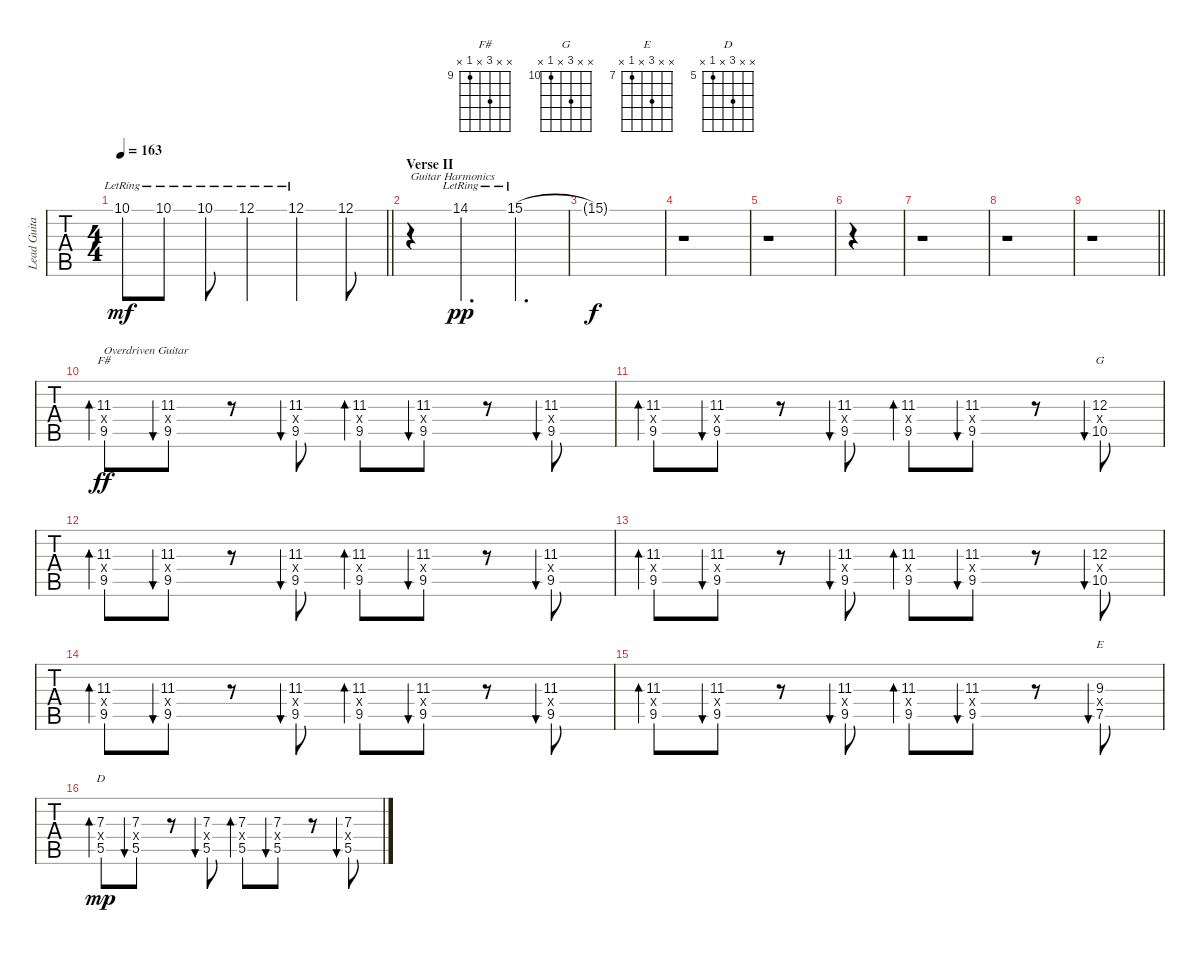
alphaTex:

\track ("Lead Guitar" "Lead Guita") {instrument overdrivenguitar}
\staff {tabs}
\tuning (E4 B3 G3 D3 A2 E2) {hide}
\chord ("F#" x x 11 x 9 x) {firstfret 9}
\chord ("G" x x 12 x 10 x) {firstfret 10}
\chord ("E" x x 9 x 7 x) {firstfret 7}
\chord ("D" x x 7 x 5 x) {firstfret 5}
\ts (4 4)
\tempo 163
\clef g2
\barLineRight lightlight
\ks c
10.1{lr}.8{dy mf} 10.1{lr}.8 10.1{lr}.8 12.1{lr}.4 12.1{lr}.4 12.1.8 |
\section ("" "Verse II")
r.4{txt "Guitar Harmonics" instrument guitarharmonics} 14.1{lr}.4{d dy pp} 15.1{lr}.4{d} |
15.1{t}.1{dy f} |
r.1 |
r.1 |
|
r.1 |
r.1 |
\barLineRight lightlight
r.1 |
(11.3 11.4{x} 9.5).8{bd 30 ch "F#" txt "Overdriven Guitar" dy ff volume 10 instrument overdrivenguitar} (11.3 11.4{x} 9.5).8{bu 30} r.8 (11.3 11.4{x} 9.5).8{bu 30} (11.3 11.4{x} 9.5).8{bd 30} (11.3 11.4{x} 9.5).8{bu 30} r.8 (11.3 0.4{x} 9.5).8{bu 30} |
(11.3 0.4{x} 9.5).8{bd 30} (11.3 0.4{x} 9.5).8{bu 30} r.8 (11.3 0.4{x} 9.5).8{bu 30} (11.3 0.4{x} 9.5).8{bd 30} (11.3 0.4{x} 9.5).8{bu 30} r.8 (12.3 0.4{x} 10.5).8{bu 30 ch "G"} |
(11.3 0.4{x} 9.5).8{bd 30} (11.3 0.4{x} 9.5).8{bu 30} r.8 (11.3 0.4{x} 9.5).8{bu 30} (11.3 0.4{x} 9.5).8{bd 30} (11.3 0.4{x} 9.5).8{bu 30} r.8 (11.3 0.4{x} 9.5).8{bu 30} |
(11.3 0.4{x} 9.5).8{bd 30} (11.3 0.4{x} 9.5).8{bu 30} r.8 (11.3 0.4{x} 9.5).8{bu 30} (11.3 0.4{x} 9.5).8{bd 30} (11.3 0.4{x} 9.5).8{bu 30} r.8 (12.3 0.4{x} 10.5).8{bu 30} |
(11.3 0.4{x} 9.5).8{bd 30} (11.3 0.4{x} 9.5).8{bu 30} r.8 (11.3 0.4{x} 9.5).8{bu 30} (11.3 0.4{x} 9.5).8{bd 30} (11.3 0.4{x} 9.5).8{bu 30} r.8 (11.3 0.4{x} 9.5).8{bu 30} |
(11.3 0.4{x} 9.5).8{bd 30} (11.3 0.4{x} 9.5).8{bu 30} r.8 (11.3 0.4{x} 9.5).8{bu 30} (11.3 0.4{x} 9.5).8{bd 30} (11.3 0.4{x} 9.5).8{bu 30} r.8 (9.3 0.4{x} 7.5).8{bu 30 ch "E"} |
(7.3 0.4{x} 5.5).8{bd 30 ch "D" dy mp} (7.3 0.4{x} 5.5).8{bu 30} r.8 (7.3 0.4{x} 5.5).8{bu 30} (7.3 0.4{x} 5.5).8{bd 30} (7.3 0.4{x} 5.5).8{bu 30} r.8 (7.3 0.4{x} 5.5).8{bu 30}
